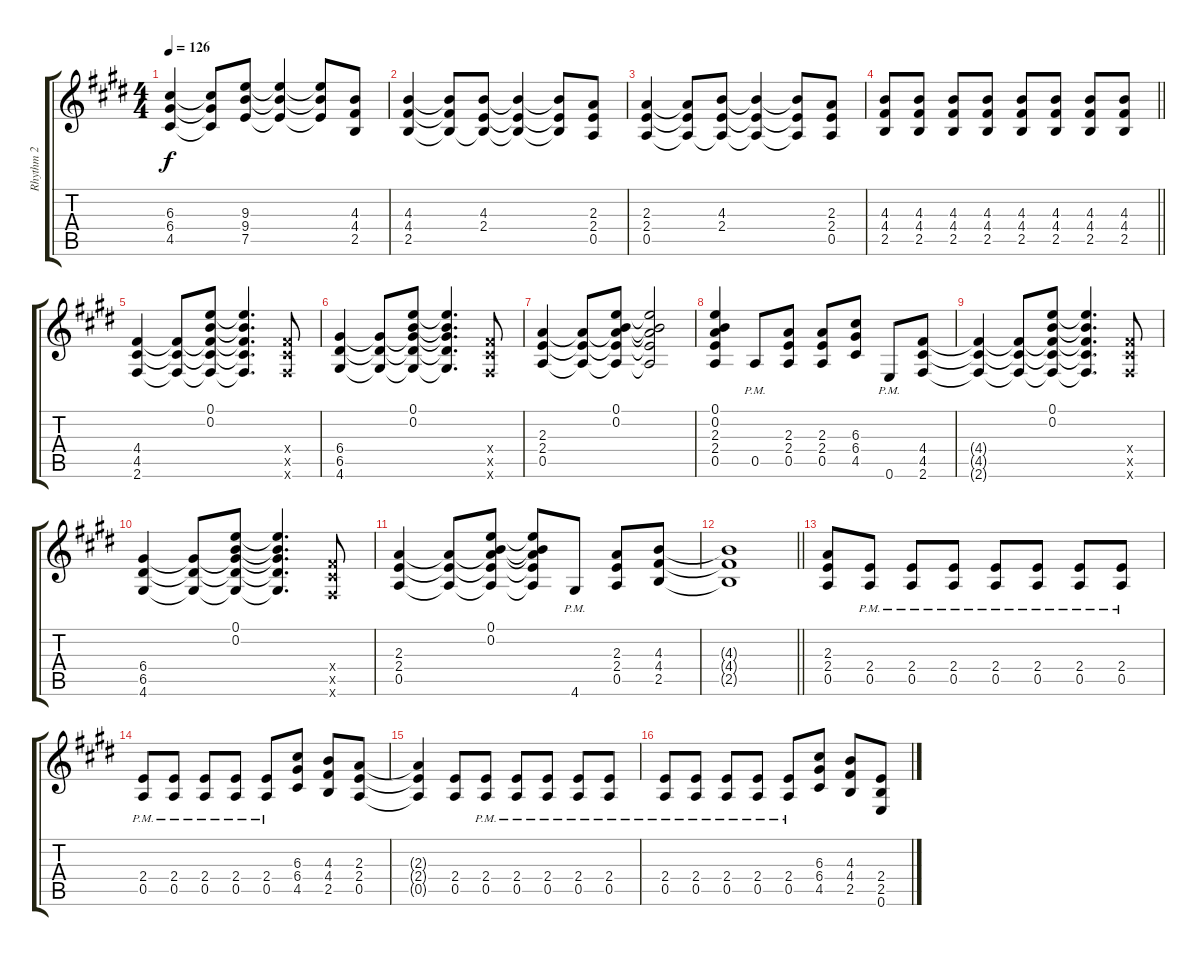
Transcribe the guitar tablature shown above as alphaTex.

\track ("Rhythm 2" "Rhythm 2") {instrument distortionguitar}
\staff {score tabs}
\tuning (E4 B3 G3 D3 A2 E2) {hide}
\ts (4 4)
\tempo 126
\clef g2
\ks e
(6.3 6.4 4.5).4{dy f} (6.3{t} 6.4{t} 4.5{t}).8 (9.3 9.4 7.5).8 (9.3{t} 9.4{t} 7.5{t}).4 (9.3{t} 9.4{t} 7.5{t}).8 (4.3 4.4 2.5).8 |
(4.3 4.4 2.5).4 (4.3{t} 4.4{t} 2.5{t}).8 (4.3 2.4 2.5{t}).8 (4.3{t} 2.4{t} 2.5{t}).4 (4.3{t} 2.4{t} 2.5{t}).8 (2.3 2.4 0.5).8 |
(2.3 2.4 0.5).4 (2.3{t} 2.4{t} 0.5{t}).8 (4.3 2.4 0.5{t}).8 (4.3{t} 2.4{t} 0.5{t}).4 (4.3{t} 2.4{t} 0.5{t}).8 (2.3 2.4 0.5).8 |
\barLineRight lightlight
(4.3 4.4 2.5).8 (4.3 4.4 2.5).8 (4.3 4.4 2.5).8 (4.3 4.4 2.5).8 (4.3 4.4 2.5).8 (4.3 4.4 2.5).8 (4.3 4.4 2.5).8 (4.3 4.4 2.5).8 |
(4.4 4.5 2.6).4 (4.4{t} 4.5{t} 2.6{t}).8 (0.1 0.2 4.4{t} 4.5{t} 2.6{t}).8 (0.1{t} 0.2{t} 4.4{t} 4.5{t} 2.6{t}).4{d} (4.4{x} 4.5{x} 2.6{x}).8 |
(6.4 6.5 4.6).4 (6.4{t} 6.5{t} 4.6{t}).8 (0.1 0.2 6.4{t} 6.5{t} 4.6{t}).8 (0.1{t} 0.2{t} 6.4{t} 6.5{t} 4.6{t}).4{d} (4.4{x} 4.5{x} 2.6{x}).8 |
(2.3 2.4 0.5).4 (2.3{t} 2.4{t} 0.5{t}).8 (0.1 0.2 2.3{t} 2.4{t} 0.5{t}).8 (0.1{t} 0.2{t} 2.3{t} 2.4{t} 0.5{t}).2 |
(0.1 0.2 2.3 2.4 0.5).4 0.5{pm}.8 (2.3 2.4 0.5).8 (2.3 2.4 0.5).8 (6.3 6.4 4.5).8 0.6{pm}.8 (4.4 4.5 2.6).8 |
(4.4{t} 4.5{t} 2.6{t}).4 (4.4{t} 4.5{t} 2.6{t}).8 (0.1 0.2 4.4{t} 4.5{t} 2.6{t}).8 (0.1{t} 0.2{t} 4.4{t} 4.5{t} 2.6{t}).4{d} (4.4{x} 4.5{x} 2.6{x}).8 |
(6.4 6.5 4.6).4 (6.4{t} 6.5{t} 4.6{t}).8 (0.1 0.2 6.4{t} 6.5{t} 4.6{t}).8 (0.1{t} 0.2{t} 6.4{t} 6.5{t} 4.6{t}).4{d} (4.4{x} 4.5{x} 2.6{x}).8 |
(2.3 2.4 0.5).4 (2.3{t} 2.4{t} 0.5{t}).8 (0.1 0.2 2.3{t} 2.4{t} 0.5{t}).8 (0.1{t} 0.2{t} 2.3{t} 2.4{t} 0.5{t}).8 4.6{pm}.8 (2.3 2.4 0.5).8 (4.3 4.4 2.5).8 |
\barLineRight lightlight
(4.3{t} 4.4{t} 2.5{t}).1 |
(2.3 2.4 0.5).8 (2.4{pm} 0.5{pm}).8 (2.4{pm} 0.5{pm}).8 (2.4{pm} 0.5{pm}).8 (2.4{pm} 0.5{pm}).8 (2.4{pm} 0.5{pm}).8 (2.4{pm} 0.5{pm}).8 (2.4{pm} 0.5{pm}).8 |
(2.4{pm} 0.5{pm}).8 (2.4{pm} 0.5{pm}).8 (2.4{pm} 0.5{pm}).8 (2.4{pm} 0.5{pm}).8 (2.4{pm} 0.5{pm}).8 (6.3 6.4 4.5).8 (4.3 4.4 2.5).8 (2.3 2.4 0.5).8 |
(2.3{t} 2.4{t} 0.5{t}).4 (2.4 0.5).8 (2.4{pm} 0.5{pm}).8 (2.4{pm} 0.5{pm}).8 (2.4{pm} 0.5{pm}).8 (2.4{pm} 0.5{pm}).8 (2.4{pm} 0.5{pm}).8 |
(2.4{pm} 0.5{pm}).8 (2.4{pm} 0.5{pm}).8 (2.4{pm} 0.5{pm}).8 (2.4{pm} 0.5{pm}).8 (2.4{pm} 0.5{pm}).8 (6.3 6.4 4.5).8 (4.3 4.4 2.5).8 (2.4 2.5 0.6).8
